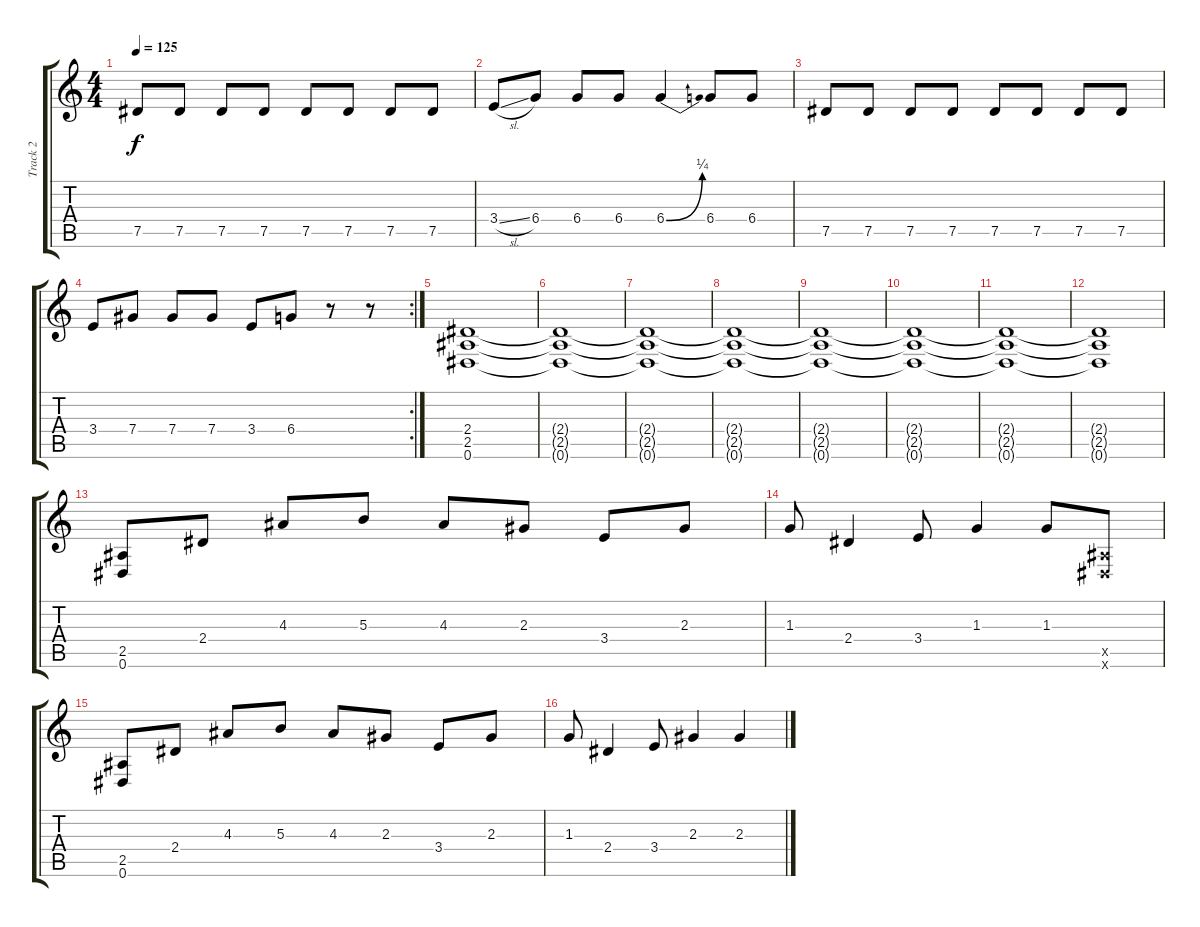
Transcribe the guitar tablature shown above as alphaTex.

\track ("Track 2" "Track 2") {instrument overdrivenguitar}
\staff {score tabs}
\tuning (Eb4 Bb3 Gb3 Db3 Ab2 Eb2) {hide}
\ts (4 4)
\tempo 125
\clef g2
\ks c
7.5.8{dy f} 7.5.8 7.5.8 7.5.8 7.5.8 7.5.8 7.5.8 7.5.8 |
3.4{sl}.8 6.4.8 6.4.8 6.4.8 6.4{be (bend 0 0 60 1)}.4 6.4.8 6.4.8 |
7.5.8 7.5.8 7.5.8 7.5.8 7.5.8 7.5.8 7.5.8 7.5.8 |
\rc 2
3.4.8 7.4.8 7.4.8 7.4.8 3.4.8 6.4.8 r.8 r.8 |
(2.4 2.5 0.6).1 |
(2.4{t} 2.5{t} 0.6{t}).1 |
(2.4{t} 2.5{t} 0.6{t}).1 |
(2.4{t} 2.5{t} 0.6{t}).1 |
(2.4{t} 2.5{t} 0.6{t}).1 |
(2.4{t} 2.5{t} 0.6{t}).1 |
(2.4{t} 2.5{t} 0.6{t}).1 |
(2.4{t} 2.5{t} 0.6{t}).1 |
(2.5 0.6).8 2.4.8 4.3.8 5.3.8 4.3.8 2.3.8 3.4.8 2.3.8 |
1.3.8 2.4.4 3.4.8 1.3.4 1.3.8 (2.5{x} 0.6{x}).8 |
(2.5 0.6).8 2.4.8 4.3.8 5.3.8 4.3.8 2.3.8 3.4.8 2.3.8 |
1.3.8 2.4.4 3.4.8 2.3.4 2.3.4
